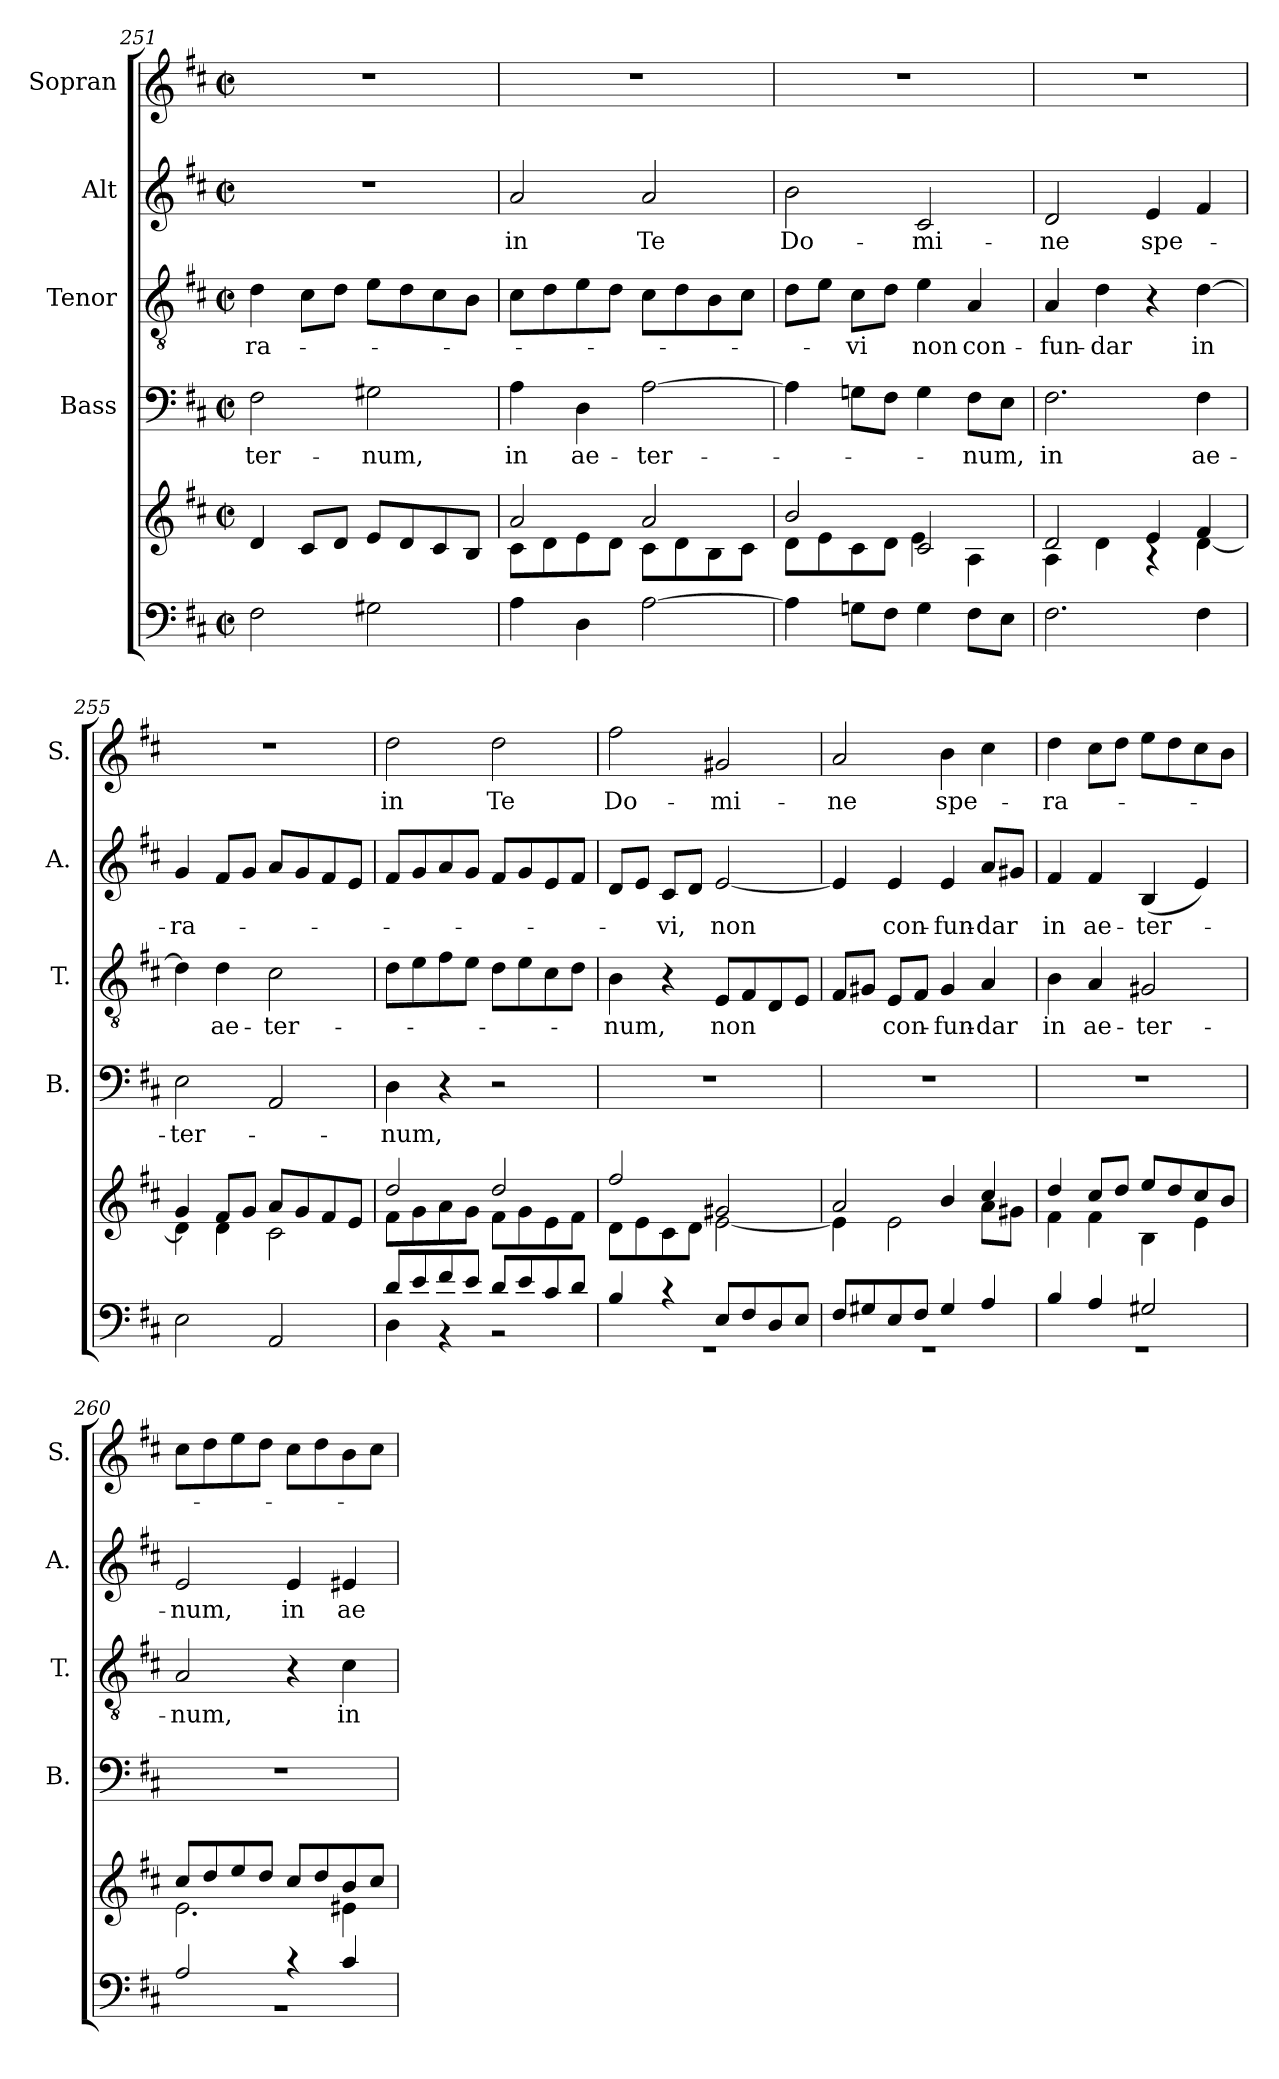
**kern	**kern	**kern	**text	**kern	**text	**kern	**text	**kern	**text
*part5	*part5	*part4	*part4	*part3	*part3	*part2	*part2	*part1	*part1
*staff6	*staff5	*staff4	*staff4	*staff3	*staff3	*staff2	*staff2	*staff1	*staff1
*	*	*I"Bass	*	*I"Tenor	*	*I"Alt	*	*I"Sopran	*
*	*	*I'B.	*	*I'T.	*	*I'A.	*	*I'S.	*
!!LO:PB:g=z
*clefF4	*clefG2	*clefF4	*	*clefGv2	*	*clefG2	*	*clefG2	*
*k[f#c#]	*k[f#c#]	*k[f#c#]	*	*k[f#c#]	*	*k[f#c#]	*	*k[f#c#]	*
*D:	*D:	*D:	*	*D:	*	*D:	*	*D:	*
*M2/2	*M2/2	*M2/2	*	*M2/2	*	*M2/2	*	*M2/2	*
*met(c|)	*met(c|)	*met(c|)	*	*met(c|)	*	*met(c|)	*	*met(c|)	*
=251	=251	=251	=251	=251	=251	=251	=251	=251	=251
!	!	!	!LO:LY:b	!	!LO:LY:b	!	!	!	!
2F#\	4d/	2F#\	-ter-	4d\	-ra-	1r	.	1r	.
.	8c#/L	.	.	8c#\L	.	.	.	.	.
.	8d/J	.	.	8d\J	.	.	.	.	.
!	!	!	!LO:LY:b	!	!	!	!	!	!
2G#X\	8e/L	2G#X\	-num,	8e\L	.	.	.	.	.
.	8d/	.	.	8d\	.	.	.	.	.
.	8c#/	.	.	8c#\	.	.	.	.	.
.	8B/J	.	.	8B\J	.	.	.	.	.
=252	=252	=252	=252	=252	=252	=252	=252	=252	=252
*	*^	*	*	*	*	*	*	*	*
!	!	!	!	!LO:LY:b	!	!	!	!LO:LY:b	!	!
4A\	2a/	8c#\L	4A\	in	8c#\L	.	2a/	in	1r	.
.	.	8d\	.	.	8d\	.	.	.	.	.
!	!	!	!	!LO:LY:b	!	!	!	!	!	!
4D\	.	8e\	4D\	ae-	8e\	.	.	.	.	.
.	.	8d\J	.	.	8d\J	.	.	.	.	.
!	!	!	!	!LO:LY:b	!	!	!	!LO:LY:b	!	!
[2A\	2a/	8c#\L	[2A\	-ter-	8c#\L	.	2a/	Te	.	.
.	.	8d\	.	.	8d\	.	.	.	.	.
.	.	8B\	.	.	8B\	.	.	.	.	.
.	.	8c#\J	.	.	8c#\J	.	.	.	.	.
=253	=253	=253	=253	=253	=253	=253	=253	=253	=253	=253
!	!	!	!	!	!	!	!	!LO:LY:b	!	!
4A\]	2b/	8d\L	4A\]	.	8d\L	.	2b\	Do-	1r	.
.	.	8e\	.	.	8e\J	.	.	.	.	.
!	!	!	!	!	!	!LO:LY:b	!	!	!	!
8Gn\L	.	8c#\	8Gn\L	.	8c#\L	-vi	.	.	.	.
8F#\J	.	8d\J	8F#\J	.	8d\J	.	.	.	.	.
!	!	!	!	!	!	!LO:LY:b	!	!LO:LY:b	!	!
4G\	2c#/	4e\	4G\	.	4e\	non	2c#/	-mi-	.	.
!	!	!	!	!LO:LY:b	!	!LO:LY:b	!	!	!	!
8F#\L	.	4A\	8F#\L	-num,	4A/	con-	.	.	.	.
8E\J	.	.	8E\J	.	.	.	.	.	.	.
=254	=254	=254	=254	=254	=254	=254	=254	=254	=254	=254
!	!	!	!	!LO:LY:b	!	!LO:LY:b	!	!LO:LY:b	!	!
2.F#\	2d/	4A\	2.F#\	in	4A/	-fun-	2d/	-ne	1r	.
!	!	!	!	!	!	!LO:LY:b	!	!	!	!
.	.	4d\	.	.	4d\	-dar	.	.	.	.
!	!	!	!	!	!	!	!	!LO:LY:b	!	!
.	4e/	4rG	.	.	4r	.	4e/	spe-	.	.
!	!	!	!	!LO:LY:b	!	!LO:LY:b	!	!	!	!
4F#\	4f#/	[<4d\	4F#\	ae-	[4d\	in	4f#/	.	.	.
=255	=255	=255	=255	=255	=255	=255	=255	=255	=255	=255
!	!	!	!	!LO:LY:b	!	!	!	!LO:LY:b	!	!
2E\	4g/	4d\]	2E\	-ter-	4d\]	.	4g/	-ra-	1r	.
!	!	!	!	!	!	!LO:LY:b	!	!	!	!
.	8f#/L	4d\	.	.	4d\	ae-	8f#/L	.	.	.
.	8g/J	.	.	.	.	.	8g/J	.	.	.
!	!	!	!	!	!	!LO:LY:b	!	!	!	!
2AA/	8a/L	2c#\	2AA/	.	2c#\	-ter-	8a/L	.	.	.
.	8g/	.	.	.	.	.	8g/	.	.	.
.	8f#/	.	.	.	.	.	8f#/	.	.	.
.	8e/J	.	.	.	.	.	8e/J	.	.	.
!!LO:LB:g=z
=256	=256	=256	=256	=256	=256	=256	=256	=256	=256	=256
*^	*	*	*	*	*	*	*	*	*	*
!	!	!	!	!	!LO:LY:b	!	!	!	!	!	!LO:LY:b
8d/L	4D\	2dd/	8f#\L	4D\	-num,	8d\L	.	8f#/L	.	2dd\	in
8e/	.	.	8g\	.	.	8e\	.	8g/	.	.	.
8f#/	4r	.	8a\	4r	.	8f#\	.	8a/	.	.	.
8e/J	.	.	8g\J	.	.	8e\J	.	8g/J	.	.	.
!	!	!	!	!	!	!	!	!	!	!	!LO:LY:b
8d/L	2r	2dd/	8f#\L	2r	.	8d\L	.	8f#/L	.	2dd\	Te
8e/	.	.	8g\	.	.	8e\	.	8g/	.	.	.
8c#/	.	.	8e\	.	.	8c#\	.	8e/	.	.	.
8d/J	.	.	8f#\J	.	.	8d\J	.	8f#/J	.	.	.
=257	=257	=257	=257	=257	=257	=257	=257	=257	=257	=257	=257
!	!	!	!	!	!	!	!LO:LY:b	!	!	!	!LO:LY:b
4B/	1rGG	2ff#/	8d\L	1r	.	4B\	-num,	8d/L	.	2ff#\	Do-
.	.	.	8e\	.	.	.	.	8e/J	.	.	.
!	!	!	!	!	!	!	!	!	!LO:LY:b	!	!
4rc	.	.	8c#\	.	.	4r	.	8c#/L	-vi,	.	.
.	.	.	8d\J	.	.	.	.	8d/J	.	.	.
!	!	!	!	!	!	!	!LO:LY:b	!	!LO:LY:b	!	!LO:LY:b
8E/L	.	2g#X/	[<2e\	.	.	8E/L	non	[2e/	non	2g#X/	-mi-
8F#/	.	.	.	.	.	8F#/	.	.	.	.	.
8D/	.	.	.	.	.	8D/	.	.	.	.	.
8E/J	.	.	.	.	.	8E/J	.	.	.	.	.
=258	=258	=258	=258	=258	=258	=258	=258	=258	=258	=258	=258
!	!	!	!	!	!	!	!	!	!	!	!LO:LY:b
8F#/L	1rAA	2a/	4e\]	1r	.	8F#/L	.	4e/]	.	2a/	-ne
8G#X/	.	.	.	.	.	8G#X/J	.	.	.	.	.
!	!	!	!	!	!	!	!LO:LY:b	!	!LO:LY:b	!	!
8E/	.	.	2e\	.	.	8E/L	con-	4e/	con-	.	.
8F#/J	.	.	.	.	.	8F#/J	.	.	.	.	.
!	!	!	!	!	!	!	!LO:LY:b	!	!LO:LY:b	!	!LO:LY:b
4G#/	.	4b/	.	.	.	4G#/	-fun-	4e/	-fun-	4b\	spe-
!	!	!	!	!	!	!	!LO:LY:b	!	!LO:LY:b	!	!
4A/	.	4cc#/	8a\L	.	.	4A/	-dar	8a/L	-dar	4cc#\	.
.	.	.	8g#X\J	.	.	.	.	8g#X/J	.	.	.
=259	=259	=259	=259	=259	=259	=259	=259	=259	=259	=259	=259
!	!	!	!	!	!	!	!LO:LY:b	!	!LO:LY:b	!	!LO:LY:b
4B/	1rGG	4dd/	4f#\	1r	.	4B\	in	4f#/	in	4dd\	-ra-
!	!	!	!	!	!	!	!LO:LY:b	!	!LO:LY:b	!	!
4A/	.	8cc#/L	4f#\	.	.	4A/	ae-	4f#/	ae-	8cc#\L	.
.	.	8dd/J	.	.	.	.	.	.	.	8dd\J	.
!	!	!	!	!	!	!	!LO:LY:b	!	!LO:LY:b	!	!
2G#X/	.	8ee/L	4B\	.	.	2G#X/	-ter-	(<4B/	-ter-	8ee\L	.
.	.	8dd/	.	.	.	.	.	.	.	8dd\	.
.	.	8cc#/	4e\	.	.	.	.	4e/)	.	8cc#\	.
.	.	8b/J	.	.	.	.	.	.	.	8b\J	.
=260	=260	=260	=260	=260	=260	=260	=260	=260	=260	=260	=260
!	!	!	!	!	!	!	!LO:LY:b	!	!LO:LY:b	!	!
2A/	1rBB	8cc#/L	2.e\	1r	.	2A/	-num,	2e/	-num,	8cc#\L	.
.	.	8dd/	.	.	.	.	.	.	.	8dd\	.
.	.	8ee/	.	.	.	.	.	.	.	8ee\	.
.	.	8dd/J	.	.	.	.	.	.	.	8dd\J	.
!	!	!	!	!	!	!	!	!	!LO:LY:b	!	!
4rc	.	8cc#/L	.	.	.	4r	.	4e/	in	8cc#\L	.
.	.	8dd/	.	.	.	.	.	.	.	8dd\	.
!	!	!	!	!	!	!	!LO:LY:b	!	!LO:LY:b	!	!
4c#/	.	8b/	4e#X\	.	.	4c#\	in	4e#X/	ae-	8b\	.
.	.	8cc#/J	.	.	.	.	.	.	.	8cc#\J	.
*v	*v	*	*	*	*	*	*	*	*	*	*
*	*v	*v	*	*	*	*	*	*	*	*
=	=	=	=	=	=	=	=	=	=
*-	*-	*-	*-	*-	*-	*-	*-	*-	*-
